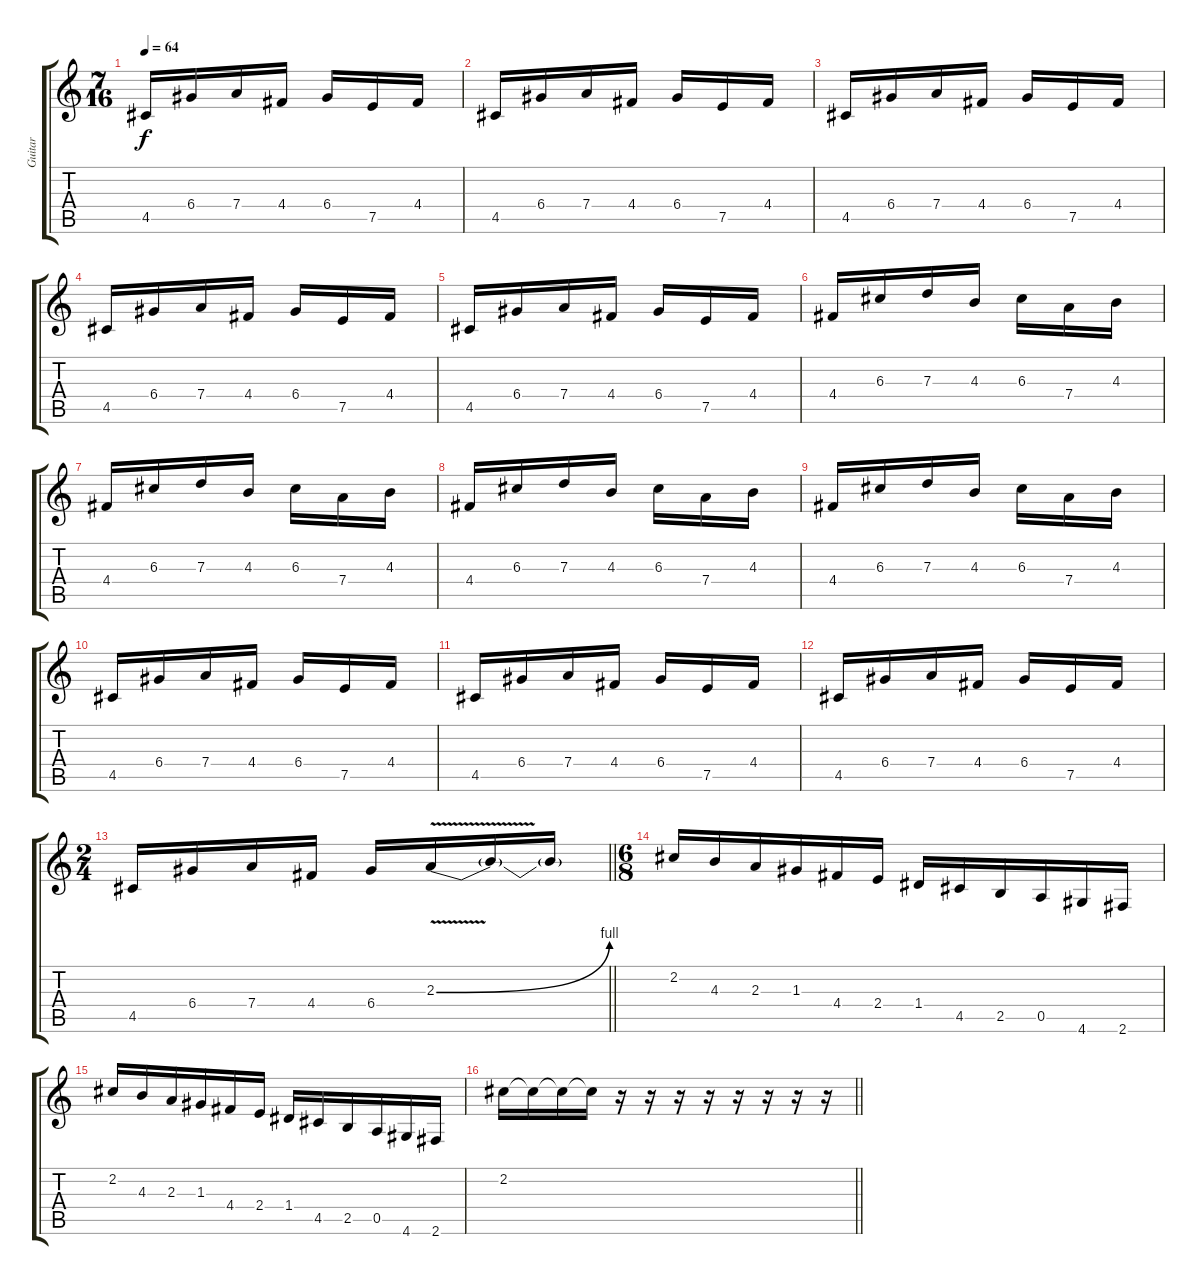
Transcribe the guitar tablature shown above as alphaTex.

\track ("Guitar" "Guitar") {instrument distortionguitar}
\staff {score tabs}
\tuning (E4 B3 G3 D3 A2 E2) {hide}
\ts (7 16)
\tempo 64
\clef g2
\ks c
4.5.16{dy f} 6.4.16 7.4.16 4.4.16 6.4.16 7.5.16 4.4.16 |
4.5.16 6.4.16 7.4.16 4.4.16 6.4.16 7.5.16 4.4.16 |
4.5.16 6.4.16 7.4.16 4.4.16 6.4.16 7.5.16 4.4.16 |
4.5.16 6.4.16 7.4.16 4.4.16 6.4.16 7.5.16 4.4.16 |
4.5.16 6.4.16 7.4.16 4.4.16 6.4.16 7.5.16 4.4.16 |
4.4.16 6.3.16 7.3.16 4.3.16 6.3.16 7.4.16 4.3.16 |
4.4.16 6.3.16 7.3.16 4.3.16 6.3.16 7.4.16 4.3.16 |
4.4.16 6.3.16 7.3.16 4.3.16 6.3.16 7.4.16 4.3.16 |
4.4.16 6.3.16 7.3.16 4.3.16 6.3.16 7.4.16 4.3.16 |
4.5.16 6.4.16 7.4.16 4.4.16 6.4.16 7.5.16 4.4.16 |
4.5.16 6.4.16 7.4.16 4.4.16 6.4.16 7.5.16 4.4.16 |
4.5.16 6.4.16 7.4.16 4.4.16 6.4.16 7.5.16 4.4.16 |
\ts (2 4)
\barLineRight lightlight
4.5.16 6.4.16 7.4.16 4.4.16 6.4.16 2.3{be (bend 0 0 60 4) v}.16 2.3{t}.16 2.3{t}.16 |
\ts (6 8)
\section ("" "")
2.2.16 4.3.16 2.3.16 1.3.16 4.4.16 2.4.16 1.4.16 4.5.16 2.5.16 0.5.16 4.6.16 2.6.16 |
2.2.16 4.3.16 2.3.16 1.3.16 4.4.16 2.4.16 1.4.16 4.5.16 2.5.16 0.5.16 4.6.16 2.6.16 |
\barLineRight lightlight
2.2.16 2.2{t}.16 2.2{t}.16 2.2{t}.16 r.16 r.16 r.16 r.16 r.16 r.16 r.16 r.16
